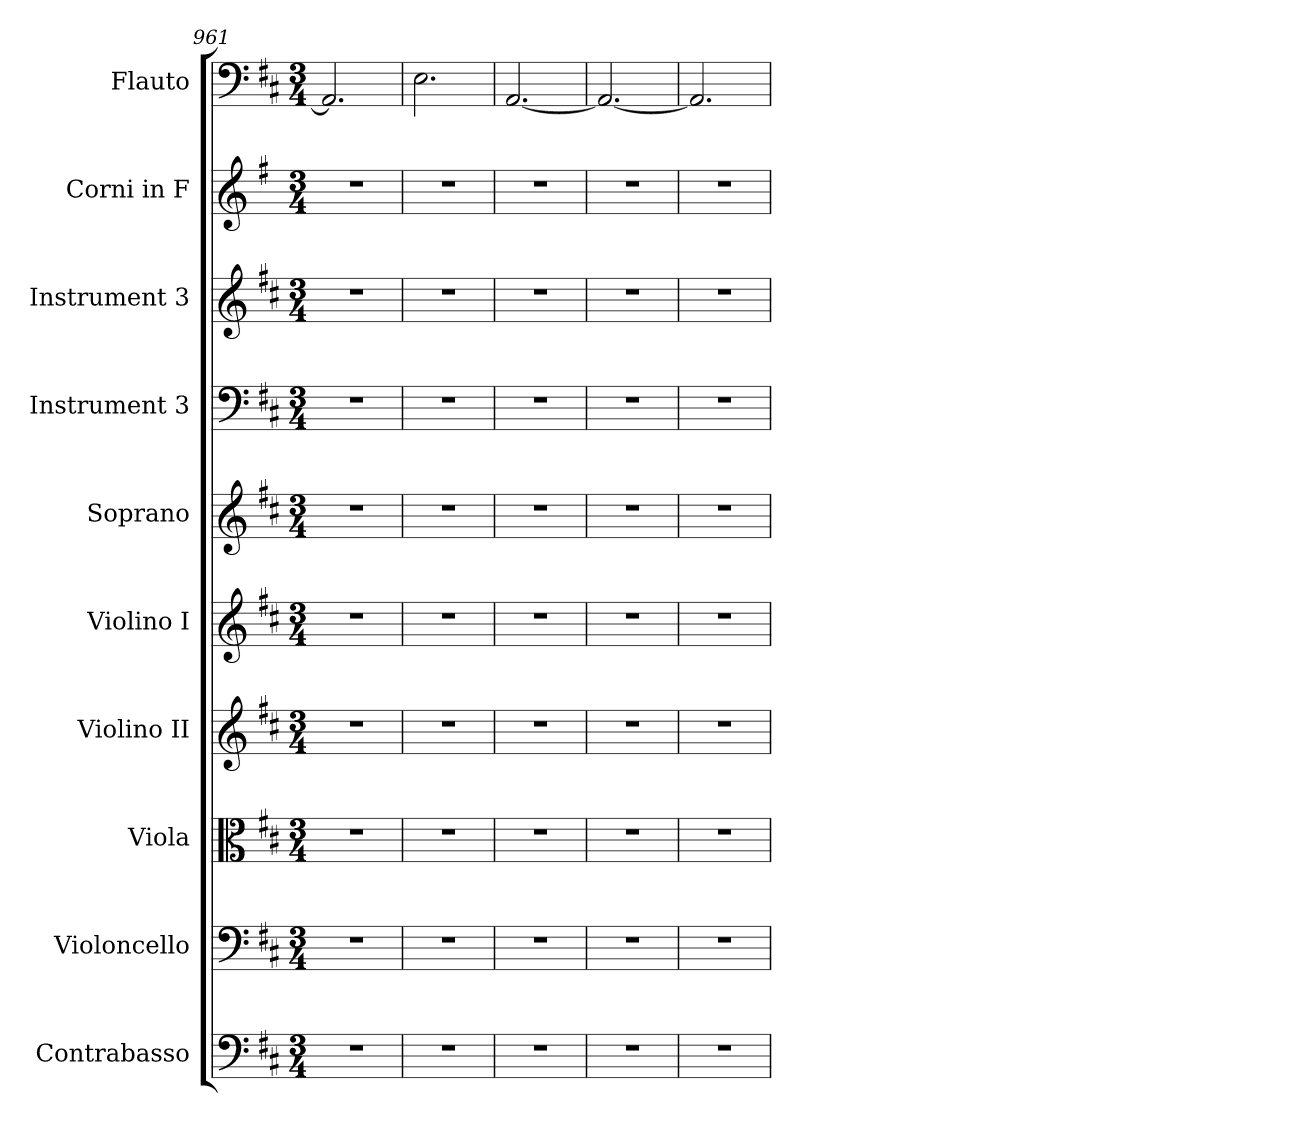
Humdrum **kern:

**kern	**kern	**kern	**kern	**kern	**kern	**kern	**kern	**kern	**kern
*part10	*part9	*part8	*part7	*part6	*part5	*part4	*part3	*part2	*part1
*staff10	*staff9	*staff8	*staff7	*staff6	*staff5	*staff4	*staff3	*staff2	*staff1
*I"Contrabasso	*I"Violoncello	*I"Viola	*I"Violino II	*I"Violino I	*I"Soprano	*I"Instrument 3	*I"Instrument 3	*I"Corni in F	*I"Flauto
*I'Cb.	*I'Vc.	*I'Vla.	*I'Vln. II	*I'Vln. I	*I'S	*	*	*I'Cor.	*I'Fl.
*clefF4	*clefF4	*clefC3	*clefG2	*clefG2	*clefG2	*clefF4	*clefG2	*clefG2	*clefF4
*ITrd1c2	*ITrd1c2	*ITrd1c2	*ITrd1c2	*ITrd1c2	*ITrd1c2	*ITrd1c2	*ITrd1c2	*ITrd4c7	*ITrd1c2
*k[]	*k[]	*k[]	*k[]	*k[]	*k[]	*k[]	*k[]	*k[]	*k[]
*C:	*C:	*C:	*C:	*C:	*C:	*C:	*C:	*C:	*C:
*M3/4	*M3/4	*M3/4	*M3/4	*M3/4	*M3/4	*M3/4	*M3/4	*M3/4	*M3/4
=961	=961	=961	=961	=961	=961	=961	=961	=961	=961
2.r	2.r	2.r	2.r	2.r	2.r	2.r	2.r	2.r	2.GG/]
=962	=962	=962	=962	=962	=962	=962	=962	=962	=962
2.r	2.r	2.r	2.r	2.r	2.r	2.r	2.r	2.r	2.D\
=963	=963	=963	=963	=963	=963	=963	=963	=963	=963
2.r	2.r	2.r	2.r	2.r	2.r	2.r	2.r	2.r	[<2.GG/
!!LO:PB:g=z
=964	=964	=964	=964	=964	=964	=964	=964	=964	=964
2.r	2.r	2.r	2.r	2.r	2.r	2.r	2.r	2.r	2.GG/_<
=965	=965	=965	=965	=965	=965	=965	=965	=965	=965
2.r	2.r	2.r	2.r	2.r	2.r	2.r	2.r	2.r	2.GG/]
=	=	=	=	=	=	=	=	=	=
*-	*-	*-	*-	*-	*-	*-	*-	*-	*-
